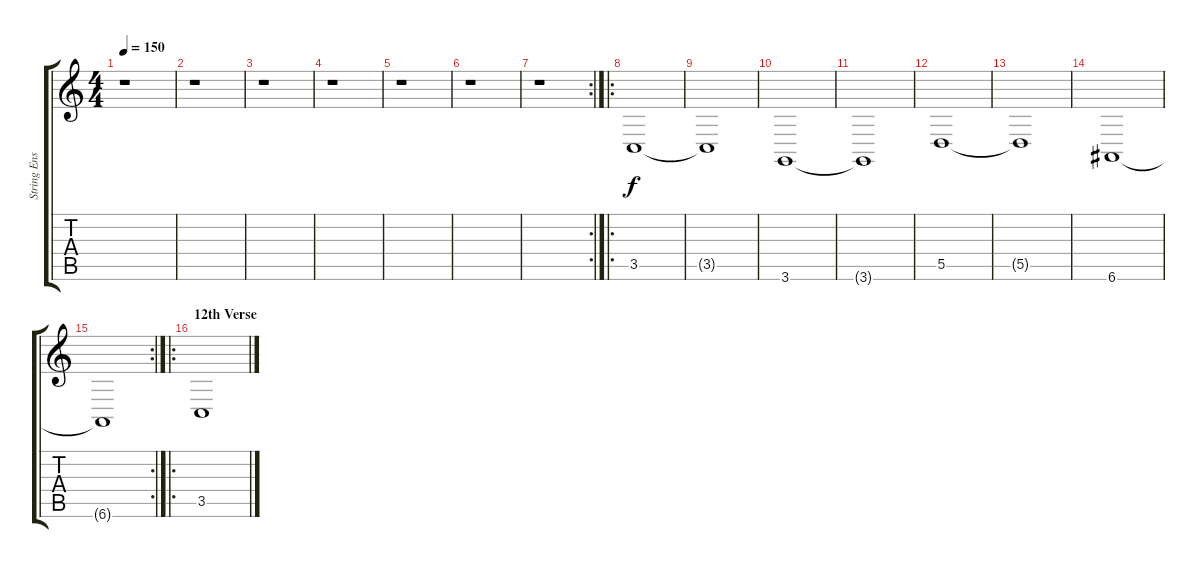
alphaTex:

\track ("String Ensemble V" "String Ens") {instrument stringensemble1}
\staff {score tabs}
\tuning (E4 B3 G3 D3 A2 E2) {hide}
\ts (4 4)
\tempo 150
\clef g2
\ks c
r.1{dy f} |
r.1 |
r.1 |
r.1 |
r.1 |
r.1 |
\rc 2
r.1 |
\ro
3.5.1 |
3.5{t}.1 |
3.6.1 |
3.6{t}.1 |
5.5.1 |
5.5{t}.1 |
6.6.1 |
\rc 2
6.6{t}.1 |
\ro
\section ("" "12th Verse")
3.5.1
